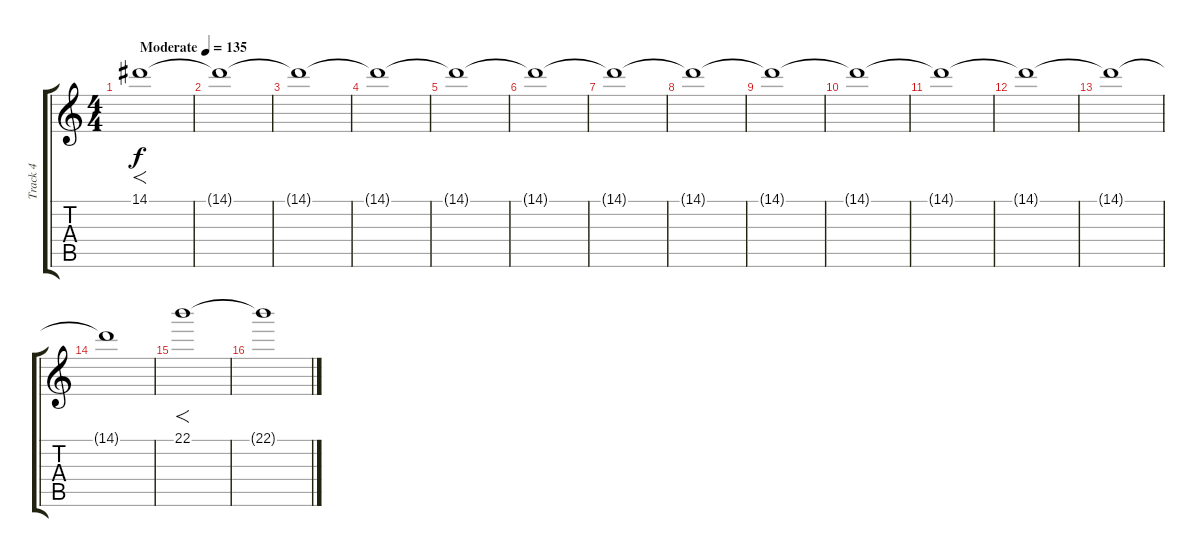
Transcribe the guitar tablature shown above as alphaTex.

\track ("Track 4" "Track 4") {instrument overdrivenguitar}
\staff {score tabs}
\tuning (Db4 Ab3 E3 B2 Gb2 B1) {hide}
\ts (4 4)
\tempo (135 "Moderate")
\clef g2
\ks c
14.1.1{f dy f instrument overdrivenguitar} |
14.1{t}.1 |
14.1{t}.1 |
14.1{t}.1 |
14.1{t}.1 |
14.1{t}.1 |
14.1{t}.1 |
14.1{t}.1 |
14.1{t}.1 |
14.1{t}.1 |
14.1{t}.1 |
14.1{t}.1 |
14.1{t}.1 |
14.1{t}.1 |
22.1.1{f} |
22.1{t}.1
